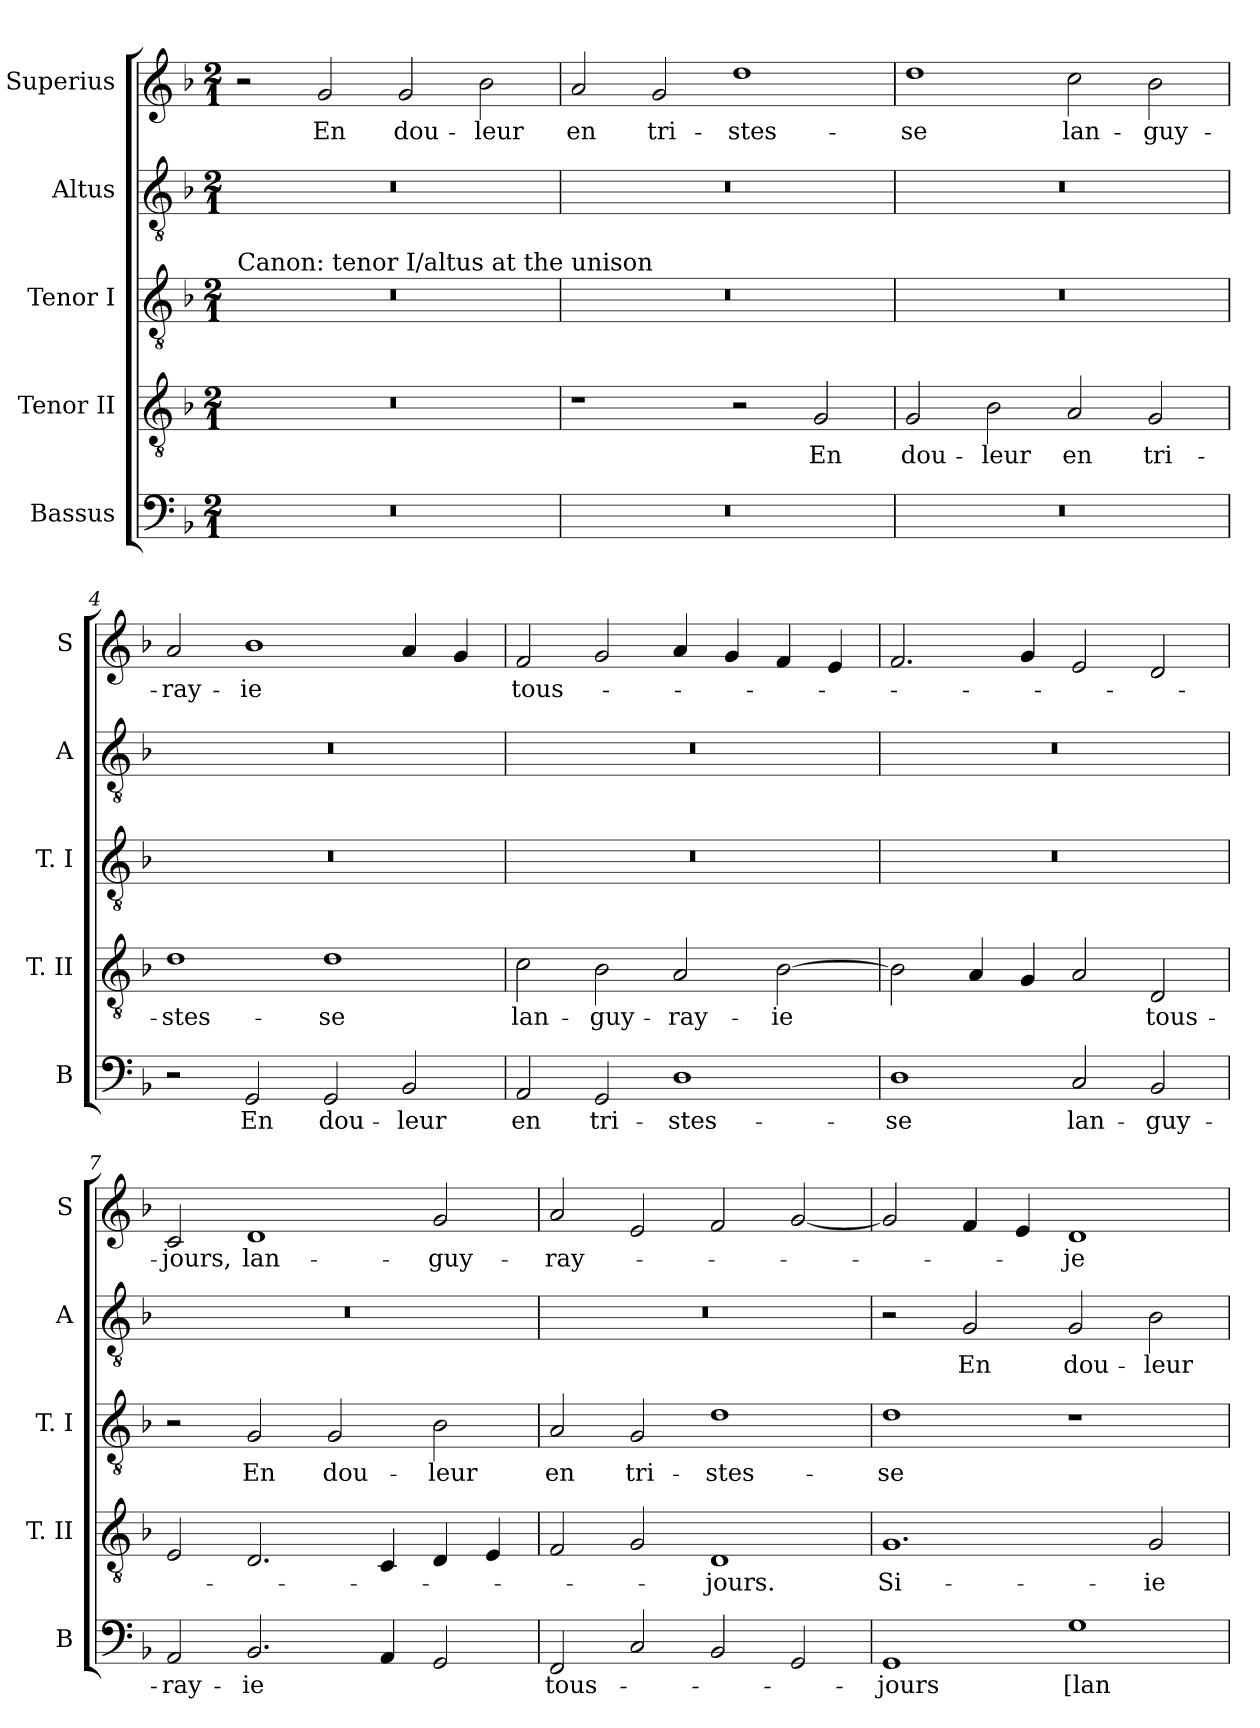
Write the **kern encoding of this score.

**kern	**text	**kern	**text	**kern	**text	**kern	**text	**kern	**text
*part5	*part5	*part4	*part4	*part3	*part3	*part2	*part2	*part1	*part1
*staff5	*staff5	*staff4	*staff4	*staff3	*staff3	*staff2	*staff2	*staff1	*staff1
*I"Bassus	*	*I"Tenor II	*	*I"Tenor I	*	*I"Altus	*	*I"Superius	*
*I'B	*	*I'T. II	*	*I'T. I	*	*I'A	*	*I'S	*
*clefF4	*	*clefGv2	*	*clefGv2	*	*clefGv2	*	*clefG2	*
*k[b-]	*	*k[b-]	*	*k[b-]	*	*k[b-]	*	*k[b-]	*
*F:	*	*F:	*	*F:	*	*F:	*	*F:	*
*M2/1	*	*M2/1	*	*M2/1	*	*M2/1	*	*M2/1	*
=1	=1	=1	=1	=1	=1	=1	=1	=1	=1
!	!	!	!	!LO:TX:a:t=Canon&colon; tenor I/altus at the unison	!	!	!	!	!
0r	.	0r	.	0r	.	0r	.	2r	.
.	.	.	.	.	.	.	.	2g	En
.	.	.	.	.	.	.	.	2g	dou-
.	.	.	.	.	.	.	.	2b-	-leur
=2	=2	=2	=2	=2	=2	=2	=2	=2	=2
0r	.	1r	.	0r	.	0r	.	2a	en
.	.	.	.	.	.	.	.	2g	tri-
.	.	2r	.	.	.	.	.	1dd	-stes-
.	.	2G	En	.	.	.	.	.	.
=3	=3	=3	=3	=3	=3	=3	=3	=3	=3
0r	.	2G	dou-	0r	.	0r	.	1dd	-se
.	.	2B-	-leur	.	.	.	.	.	.
.	.	2A	en	.	.	.	.	2cc	lan-
.	.	2G	tri-	.	.	.	.	2b-	-guy-
=4	=4	=4	=4	=4	=4	=4	=4	=4	=4
2r	.	1d	-stes-	0r	.	0r	.	2a	-ray-
2GG	En	.	.	.	.	.	.	1b-	-ie
2GG	dou-	1d	-se	.	.	.	.	.	.
2BB-	-leur	.	.	.	.	.	.	4a	.
.	.	.	.	.	.	.	.	4g	.
=5	=5	=5	=5	=5	=5	=5	=5	=5	=5
2AA	en	2c	lan-	0r	.	0r	.	2f	tous-
2GG	tri-	2B-	-guy-	.	.	.	.	2g	.
1D	-stes-	2A	-ray-	.	.	.	.	4a	.
.	.	.	.	.	.	.	.	4g	.
.	.	[2B-	-ie	.	.	.	.	4f	.
.	.	.	.	.	.	.	.	4e	.
=6	=6	=6	=6	=6	=6	=6	=6	=6	=6
1D	-se	2B-]	.	0r	.	0r	.	2.f	.
.	.	4A	.	.	.	.	.	.	.
.	.	4G	.	.	.	.	.	4g	.
2C	lan-	2A	.	.	.	.	.	2e	.
2BB-	-guy-	2D	tous-	.	.	.	.	2d	.
=7	=7	=7	=7	=7	=7	=7	=7	=7	=7
2AA	-ray-	2E	.	2r	.	0r	.	2c	-jours,
2.BB-	-ie	2.D	.	2G	En	.	.	1d	lan-
.	.	.	.	2G	dou-	.	.	.	.
4AA	.	4C	.	.	.	.	.	.	.
2GG	.	4D	.	2B-	-leur	.	.	2g	-guy-
.	.	4E	.	.	.	.	.	.	.
=8	=8	=8	=8	=8	=8	=8	=8	=8	=8
2FF	tous-	2F	.	2A	en	0r	.	2a	-ray-
2C	.	2G	.	2G	tri-	.	.	2e	.
2BB-	.	1D	-jours.	1d	-stes-	.	.	2f	.
2GG	.	.	.	.	.	.	.	[2g	.
=9	=9	=9	=9	=9	=9	=9	=9	=9	=9
1GG	-jours	1.G	Si-	1d	-se	2r	.	2g]	.
.	.	.	.	.	.	2G	En	4f	.
.	.	.	.	.	.	.	.	4e	.
1G	[lan-	.	.	1r	.	2G	dou-	1d	-je
.	.	2G	-ie	.	.	2B-	-leur	.	.
=	=	=	=	=	=	=	=	=	=
*-	*-	*-	*-	*-	*-	*-	*-	*-	*-
